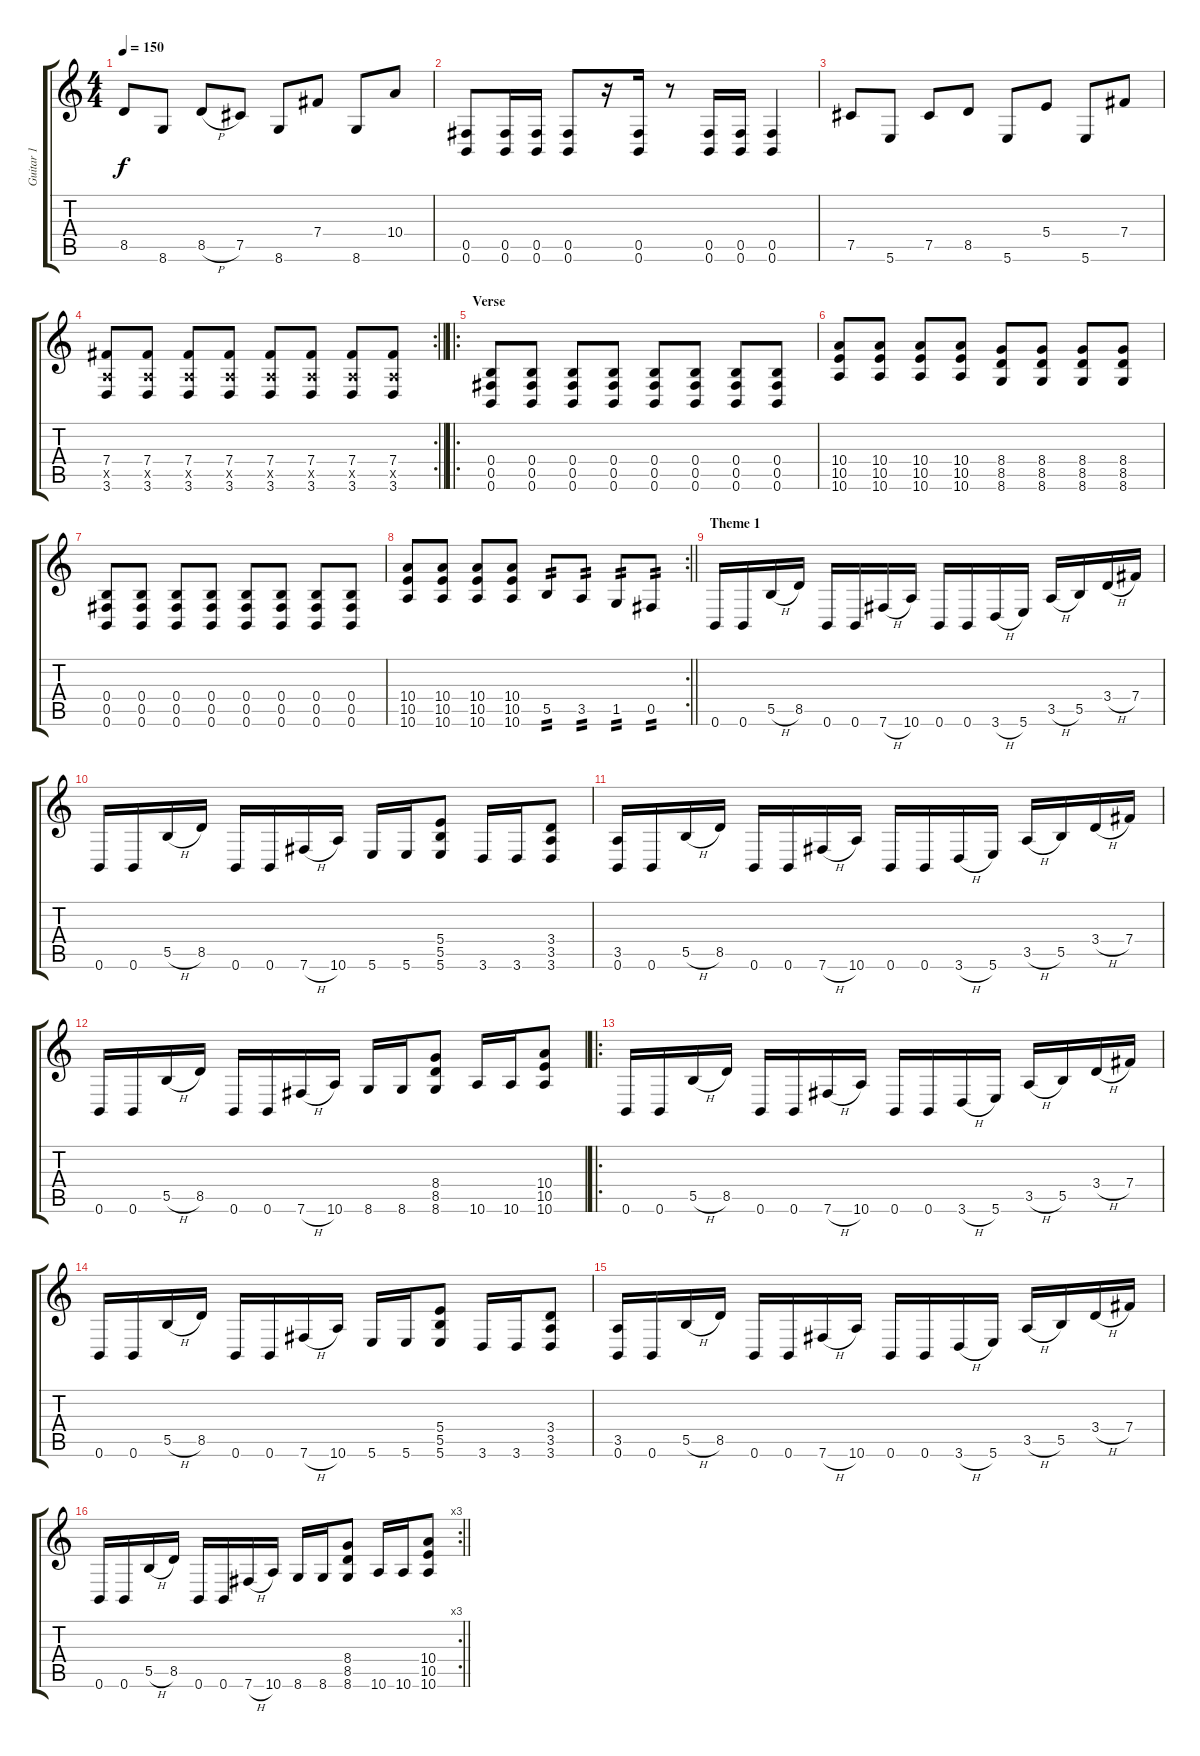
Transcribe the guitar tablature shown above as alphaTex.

\track ("Guitar 1" "Guitar 1") {instrument distortionguitar}
\staff {score tabs}
\tuning (Db4 Ab3 E3 B2 Gb2 B1) {hide}
\ts (4 4)
\tempo 150
\clef g2
\ks c
8.5.8{dy f} 8.6.8 8.5{h}.8 7.5.8 8.6.8 7.4.8 8.6.8 10.4.8 |
(0.5 0.6).8 (0.5 0.6).16 (0.5 0.6).16 (0.5 0.6).8 r.16 (0.5 0.6).16 r.8 (0.5 0.6).16 (0.5 0.6).16 (0.5 0.6).4 |
7.5.8 5.6.8 7.5.8 8.5.8 5.6.8 5.4.8 5.6.8 7.4.8 |
\rc 2
\barLineRight lightlight
(7.4 3.5{x} 3.6).8 (7.4 3.5{x} 3.6).8 (7.4 3.5{x} 3.6).8 (7.4 3.5{x} 3.6).8 (7.4 3.5{x} 3.6).8 (7.4 3.5{x} 3.6).8 (7.4 3.5{x} 3.6).8 (7.4 3.5{x} 3.6).8 |
\ro
\section ("" "Verse")
(0.4 0.5 0.6).8 (0.4 0.5 0.6).8 (0.4 0.5 0.6).8 (0.4 0.5 0.6).8 (0.4 0.5 0.6).8 (0.4 0.5 0.6).8 (0.4 0.5 0.6).8 (0.4 0.5 0.6).8 |
(10.4 10.5 10.6).8 (10.4 10.5 10.6).8 (10.4 10.5 10.6).8 (10.4 10.5 10.6).8 (8.4 8.5 8.6).8 (8.4 8.5 8.6).8 (8.4 8.5 8.6).8 (8.4 8.5 8.6).8 |
(0.4 0.5 0.6).8 (0.4 0.5 0.6).8 (0.4 0.5 0.6).8 (0.4 0.5 0.6).8 (0.4 0.5 0.6).8 (0.4 0.5 0.6).8 (0.4 0.5 0.6).8 (0.4 0.5 0.6).8 |
\rc 2
\barLineRight lightlight
(10.4 10.5 10.6).8 (10.4 10.5 10.6).8 (10.4 10.5 10.6).8 (10.4 10.5 10.6).8 5.5.8{tp 2} 3.5.8{tp 2} 1.5.8{tp 2} 0.5.8{tp 2} |
\section ("" "Theme 1")
0.6.16 0.6.16 5.5{h}.16 8.5.16 0.6.16 0.6.16 7.6{h}.16 10.6.16 0.6.16 0.6.16 3.6{h}.16 5.6.16 3.5{h}.16 5.5.16 3.4{h}.16 7.4.16 |
0.6.16 0.6.16 5.5{h}.16 8.5.16 0.6.16 0.6.16 7.6{h}.16 10.6.16 5.6.16 5.6.16 (5.4 5.5 5.6).8 3.6.16 3.6.16 (3.4 3.5 3.6).8 |
(3.5 0.6).16 0.6.16 5.5{h}.16 8.5.16 0.6.16 0.6.16 7.6{h}.16 10.6.16 0.6.16 0.6.16 3.6{h}.16 5.6.16 3.5{h}.16 5.5.16 3.4{h}.16 7.4.16 |
0.6.16 0.6.16 5.5{h}.16 8.5.16 0.6.16 0.6.16 7.6{h}.16 10.6.16 8.6.16 8.6.16 (8.4 8.5 8.6).8 10.6.16 10.6.16 (10.4 10.5 10.6).8 |
\ro
0.6.16 0.6.16 5.5{h}.16 8.5.16 0.6.16 0.6.16 7.6{h}.16 10.6.16 0.6.16 0.6.16 3.6{h}.16 5.6.16 3.5{h}.16 5.5.16 3.4{h}.16 7.4.16 |
0.6.16 0.6.16 5.5{h}.16 8.5.16 0.6.16 0.6.16 7.6{h}.16 10.6.16 5.6.16 5.6.16 (5.4 5.5 5.6).8 3.6.16 3.6.16 (3.4 3.5 3.6).8 |
(3.5 0.6).16 0.6.16 5.5{h}.16 8.5.16 0.6.16 0.6.16 7.6{h}.16 10.6.16 0.6.16 0.6.16 3.6{h}.16 5.6.16 3.5{h}.16 5.5.16 3.4{h}.16 7.4.16 |
\rc 3
\barLineRight lightlight
0.6.16 0.6.16 5.5{h}.16 8.5.16 0.6.16 0.6.16 7.6{h}.16 10.6.16 8.6.16 8.6.16 (8.4 8.5 8.6).8 10.6.16 10.6.16 (10.4 10.5 10.6).8
